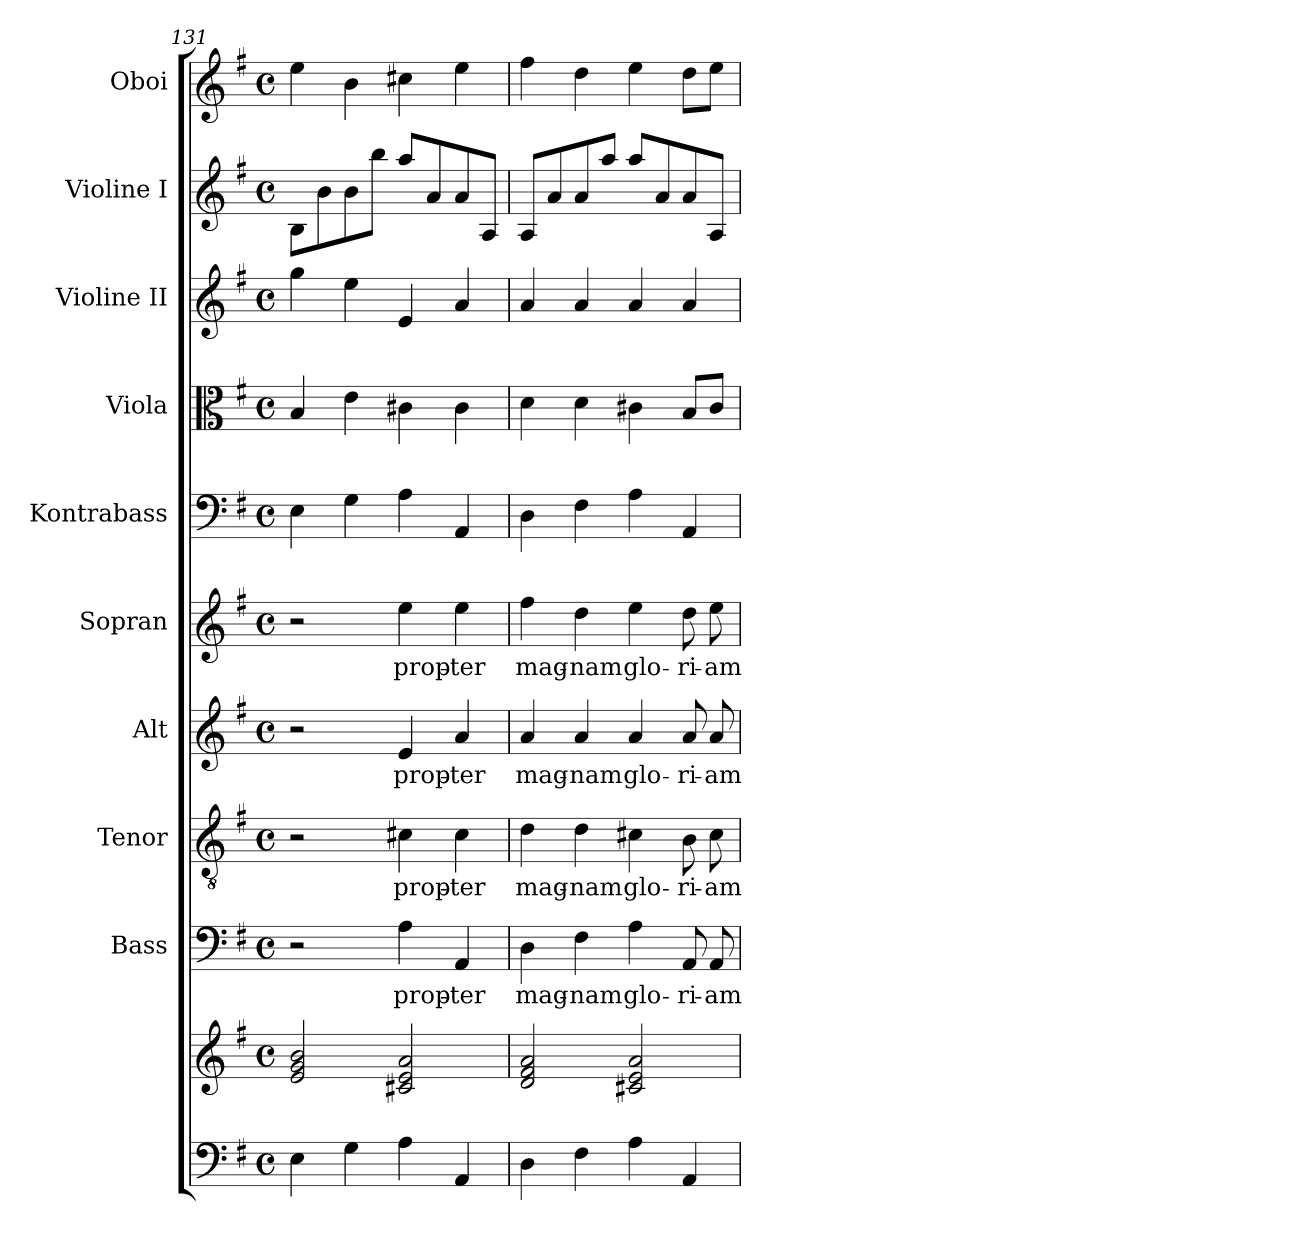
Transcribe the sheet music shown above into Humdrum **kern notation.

**kern	**kern	**kern	**text	**kern	**text	**kern	**text	**kern	**text	**kern	**kern	**kern	**kern	**kern
*part10	*part10	*part9	*part9	*part8	*part8	*part7	*part7	*part6	*part6	*part5	*part4	*part3	*part2	*part1
*staff11	*staff10	*staff9	*staff9	*staff8	*staff8	*staff7	*staff7	*staff6	*staff6	*staff5	*staff4	*staff3	*staff2	*staff1
*	*	*I"Bass	*	*I"Tenor	*	*I"Alt	*	*I"Sopran	*	*I"Kontrabass	*I"Viola	*I"Violine II	*I"Violine I	*I"Oboi
*	*	*I'B.	*	*I'T.	*	*I'A.	*	*I'S.	*	*I'Kb.	*I'Vla.	*I'Vl. II	*I'Vl. I	*I'Ob.
*clefF4	*clefG2	*clefF4	*	*clefGv2	*	*clefG2	*	*clefG2	*	*clefF4	*clefC3	*clefG2	*clefG2	*clefG2
*	*	*	*	*	*	*	*	*	*	*ITrd7c12	*	*	*	*
*k[f#]	*k[f#]	*k[f#]	*	*k[f#]	*	*k[f#]	*	*k[f#]	*	*k[f#]	*k[f#]	*k[f#]	*k[f#]	*k[f#]
*G:	*G:	*G:	*	*G:	*	*G:	*	*G:	*	*G:	*G:	*G:	*G:	*G:
*M4/4	*M4/4	*M4/4	*	*M4/4	*	*M4/4	*	*M4/4	*	*M4/4	*M4/4	*M4/4	*M4/4	*M4/4
*met(c)	*met(c)	*met(c)	*	*met(c)	*	*met(c)	*	*met(c)	*	*met(c)	*met(c)	*met(c)	*met(c)	*met(c)
=131	=131	=131	=131	=131	=131	=131	=131	=131	=131	=131	=131	=131	=131	=131
4E\	2e/ 2g/ 2b/	2r	.	2r	.	2r	.	2r	.	4EE\	4B/	4gg\	8B\L	4ee\
.	.	.	.	.	.	.	.	.	.	.	.	.	8b\	.
4G\	.	.	.	.	.	.	.	.	.	4GG\	4e\	4ee\	8b\	4b\
.	.	.	.	.	.	.	.	.	.	.	.	.	8bb\J	.
!	!	!	!LO:LY:b	!	!LO:LY:b	!	!LO:LY:b	!	!LO:LY:b	!	!	!	!	!
4A\	2c#X/ 2e/ 2a/	4A\	prop-	4c#X\	prop-	4e/	prop-	4ee\	prop-	4AA\	4c#X\	4e/	8aa/L	4cc#X\
.	.	.	.	.	.	.	.	.	.	.	.	.	8a/	.
!	!	!	!LO:LY:b	!	!LO:LY:b	!	!LO:LY:b	!	!LO:LY:b	!	!	!	!	!
4AA/	.	4AA/	-ter	4c#\	-ter	4a/	-ter	4ee\	-ter	4AAA/	4c#\	4a/	8a/	4ee\
.	.	.	.	.	.	.	.	.	.	.	.	.	8A/J	.
=132	=132	=132	=132	=132	=132	=132	=132	=132	=132	=132	=132	=132	=132	=132
!	!	!	!LO:LY:b	!	!LO:LY:b	!	!LO:LY:b	!	!LO:LY:b	!	!	!	!	!
4D\	2d/ 2f#/ 2a/	4D\	mag-	4d\	mag-	4a/	mag-	4ff#\	mag-	4DD\	4d\	4a/	8A/L	4ff#\
.	.	.	.	.	.	.	.	.	.	.	.	.	8a/	.
!	!	!	!LO:LY:b	!	!LO:LY:b	!	!LO:LY:b	!	!LO:LY:b	!	!	!	!	!
4F#\	.	4F#\	-nam	4d\	-nam	4a/	-nam	4dd\	-nam	4FF#\	4d\	4a/	8a/	4dd\
.	.	.	.	.	.	.	.	.	.	.	.	.	8aa/J	.
!	!	!	!LO:LY:b	!	!LO:LY:b	!	!LO:LY:b	!	!LO:LY:b	!	!	!	!	!
4A\	2c#X/ 2e/ 2a/	4A\	glo-	4c#X\	glo-	4a/	glo-	4ee\	glo-	4AA\	4c#X\	4a/	8aa/L	4ee\
.	.	.	.	.	.	.	.	.	.	.	.	.	8a/	.
!	!	!	!LO:LY:b	!	!LO:LY:b	!	!LO:LY:b	!	!LO:LY:b	!	!	!	!	!
4AA/	.	8AA/	-ri-	8B\	-ri-	8a/	-ri-	8dd\	-ri-	4AAA/	8B/L	4a/	8a/	8dd\L
!	!	!	!LO:LY:b	!	!LO:LY:b	!	!LO:LY:b	!	!LO:LY:b	!	!	!	!	!
.	.	8AA/	-am	8c#\	-am	8a/	-am	8ee\	-am	.	8c#/J	.	8A/J	8ee\J
=	=	=	=	=	=	=	=	=	=	=	=	=	=	=
*-	*-	*-	*-	*-	*-	*-	*-	*-	*-	*-	*-	*-	*-	*-
